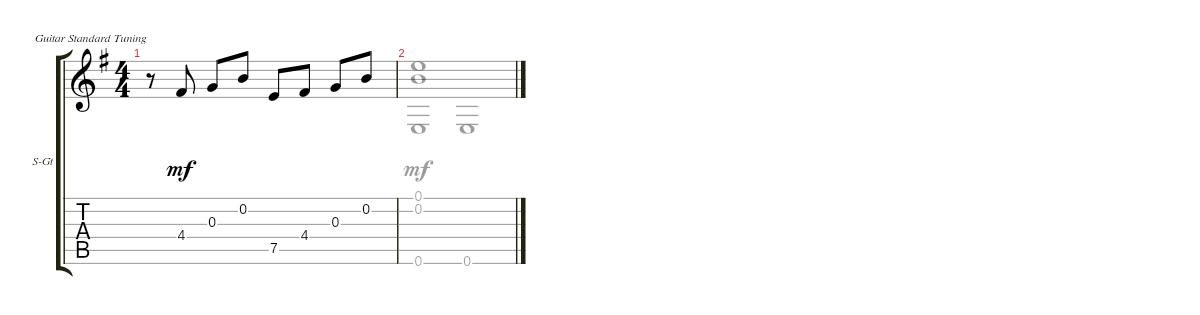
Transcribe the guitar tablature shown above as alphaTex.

\defaultSystemsLayout 4
\bracketExtendMode groupsimilarinstruments
\firstSystemTrackNameOrientation horizontal
\otherSystemsTrackNameOrientation horizontal
\track ("Steel Guitar" "S-Gt") {instrument acousticguitarsteel}
\staff {score tabs}
\tuning (E4 B3 G3 D3 A2 E2)
\voice
\ts (4 4)
\tempo (70 hide)
\clef g2
\scale
0.706145
\ks eminor
r.8{dy mf} 4.4.8 0.3.8 0.2.8 7.5.8 4.4.8 0.3.8 0.2.8 |
\scale
0.293908
\voice
\clef g2
\ottava regular
\simile none
\scale
0.706145
\ks eminor
(0.6 0.1 0.2).1{dy mf} |
\scale
0.293908 0.6.1
